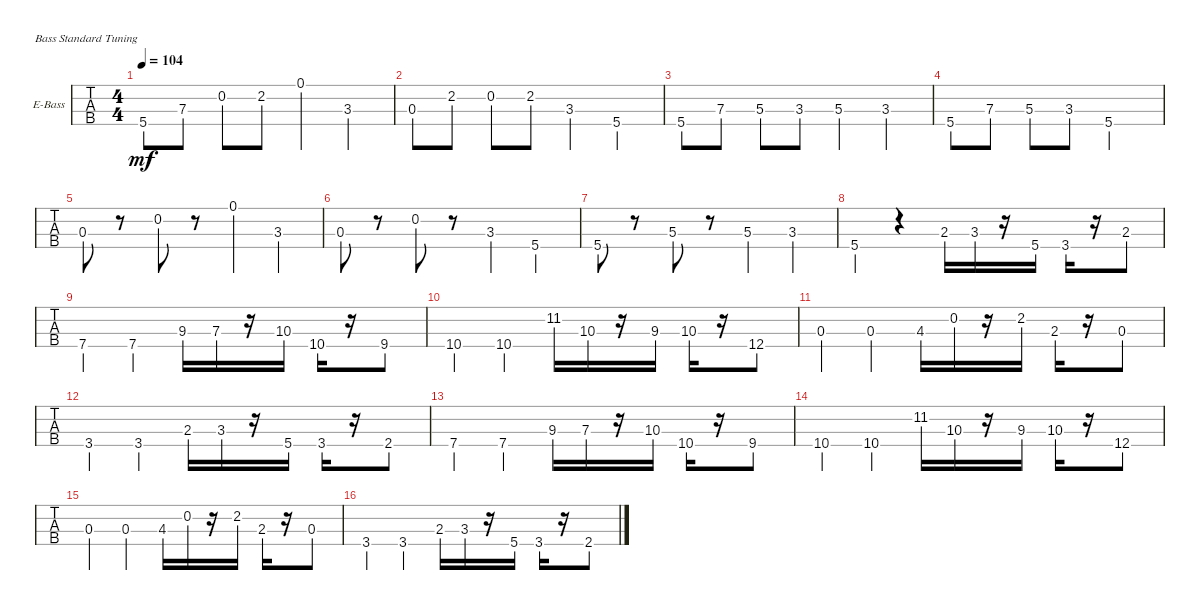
\defaultSystemsLayout 4
\bracketExtendMode groupsimilarinstruments
\firstSystemTrackNameOrientation horizontal
\otherSystemsTrackNameOrientation horizontal
\track ("Electric Bass" "E-Bass") {instrument electricbassfinger}
\staff {tabs}
\tuning (G2 D2 A1 E1)
\ts (4 4)
\tempo 104
\clef f4
\scale
1.09079
\ks c
5.4.8{dy mf} 7.3.8 0.2.8 2.2.8 0.1.4 3.3.4 |
\scale
0.969735 0.3.8 2.2.8 0.2.8 2.2.8 3.3.4 5.4.4 |
\scale
0.969735 5.4.8 7.3.8 5.3.8 3.3.8 5.3.4 3.3.4 |
\scale
0.969735 5.4.8 7.3.8 5.3.8 3.3.8 5.4.2 |
\scale
1.09079 0.3.8 r.8 0.2.8 r.8 0.1.4 3.3.4 |
\scale
0.969735 0.3.8 r.8 0.2.8 r.8 3.3.4 5.4.4 |
\scale
0.969735 5.4.8 r.8 5.3.8 r.8 5.3.4 3.3.4 |
\scale
0.969735 5.4.4 r.4 2.3.16 3.3.16 r.16 5.4.16 3.4.16 r.16 2.3.8 |
\scale
1.09079 7.4.4 7.4.4 9.3.16 7.3.16 r.16 10.3.16 10.4.16 r.16 9.4.8 |
\scale
0.969735 10.4.4 10.4.4 11.2.16 10.3.16 r.16 9.3.16 10.3.16 r.16 12.4.8 |
\scale
0.969735 0.3.4 0.3.4 4.3.16 0.2.16 r.16 2.2.16 2.3.16 r.16 0.3.8 |
\scale
0.969735 3.4.4 3.4.4 2.3.16 3.3.16 r.16 5.4.16 3.4.16 r.16 2.4.8 |
\scale
1.09079 7.4.4 7.4.4 9.3.16 7.3.16 r.16 10.3.16 10.4.16 r.16 9.4.8 |
\scale
0.969735 10.4.4 10.4.4 11.2.16 10.3.16 r.16 9.3.16 10.3.16 r.16 12.4.8 |
\scale
0.969735 0.3.4 0.3.4 4.3.16 0.2.16 r.16 2.2.16 2.3.16 r.16 0.3.8 |
\scale
0.969735 3.4.4 3.4.4 2.3.16 3.3.16 r.16 5.4.16 3.4.16 r.16 2.4.8
